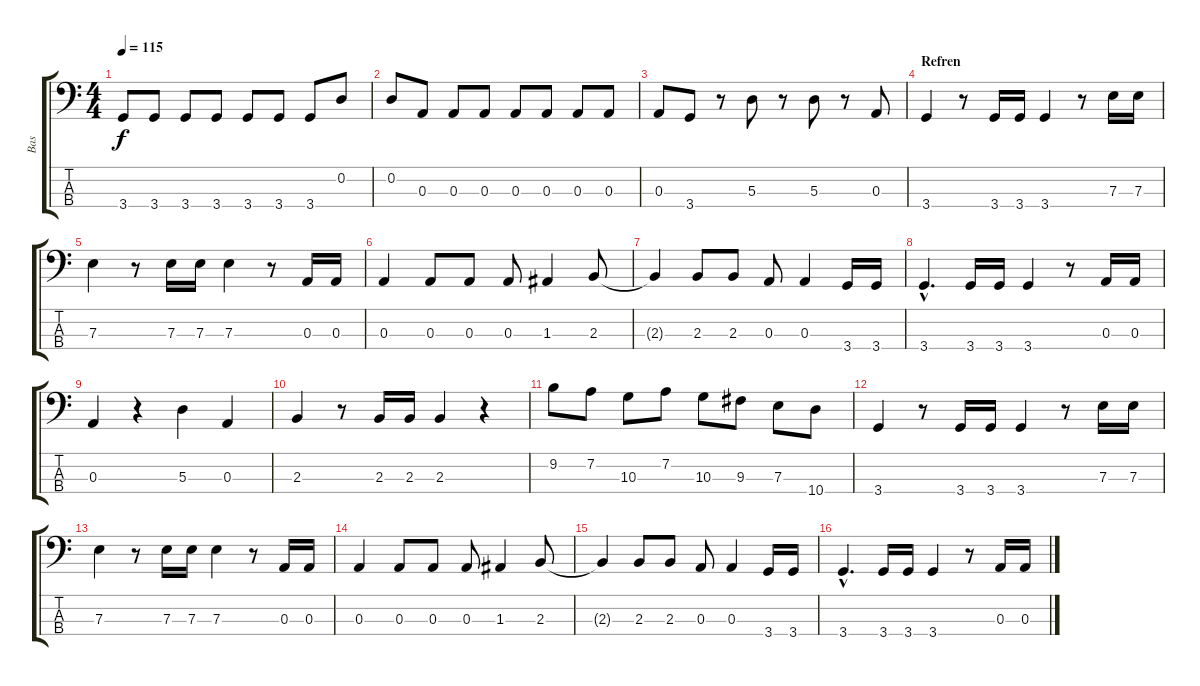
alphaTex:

\track ("Bas" "Bas") {instrument electricbassfinger}
\staff {score tabs}
\tuning (G2 D2 A1 E1) {hide}
\ts (4 4)
\tempo 115
\clef f4
\ks c
3.4.8{dy f} 3.4.8 3.4.8 3.4.8 3.4.8 3.4.8 3.4.8 0.2.8 |
0.2.8 0.3.8 0.3.8 0.3.8 0.3.8 0.3.8 0.3.8 0.3.8 |
0.3.8 3.4.8 r.8 5.3.8 r.8 5.3.8 r.8 0.3.8 |
\section ("" "Refren")
3.4.4 r.8 3.4.16 3.4.16 3.4.4 r.8 7.3.16 7.3.16 |
7.3.4 r.8 7.3.16 7.3.16 7.3.4 r.8 0.3.16 0.3.16 |
0.3.4 0.3.8 0.3.8 0.3.8 1.3.4 2.3.8 |
2.3{t}.4 2.3.8 2.3.8 0.3.8 0.3.4 3.4.16 3.4.16 |
3.4{hac}.4{d} 3.4.16 3.4.16 3.4.4 r.8 0.3.16 0.3.16 |
0.3.4 r.4 5.3.4 0.3.4 |
2.3.4 r.8 2.3.16 2.3.16 2.3.4 r.4 |
9.2.8 7.2.8 10.3.8 7.2.8 10.3.8 9.3.8 7.3.8 10.4.8 |
3.4.4 r.8 3.4.16 3.4.16 3.4.4 r.8 7.3.16 7.3.16 |
7.3.4 r.8 7.3.16 7.3.16 7.3.4 r.8 0.3.16 0.3.16 |
0.3.4 0.3.8 0.3.8 0.3.8 1.3.4 2.3.8 |
2.3{t}.4 2.3.8 2.3.8 0.3.8 0.3.4 3.4.16 3.4.16 |
3.4{hac}.4{d} 3.4.16 3.4.16 3.4.4 r.8 0.3.16 0.3.16
